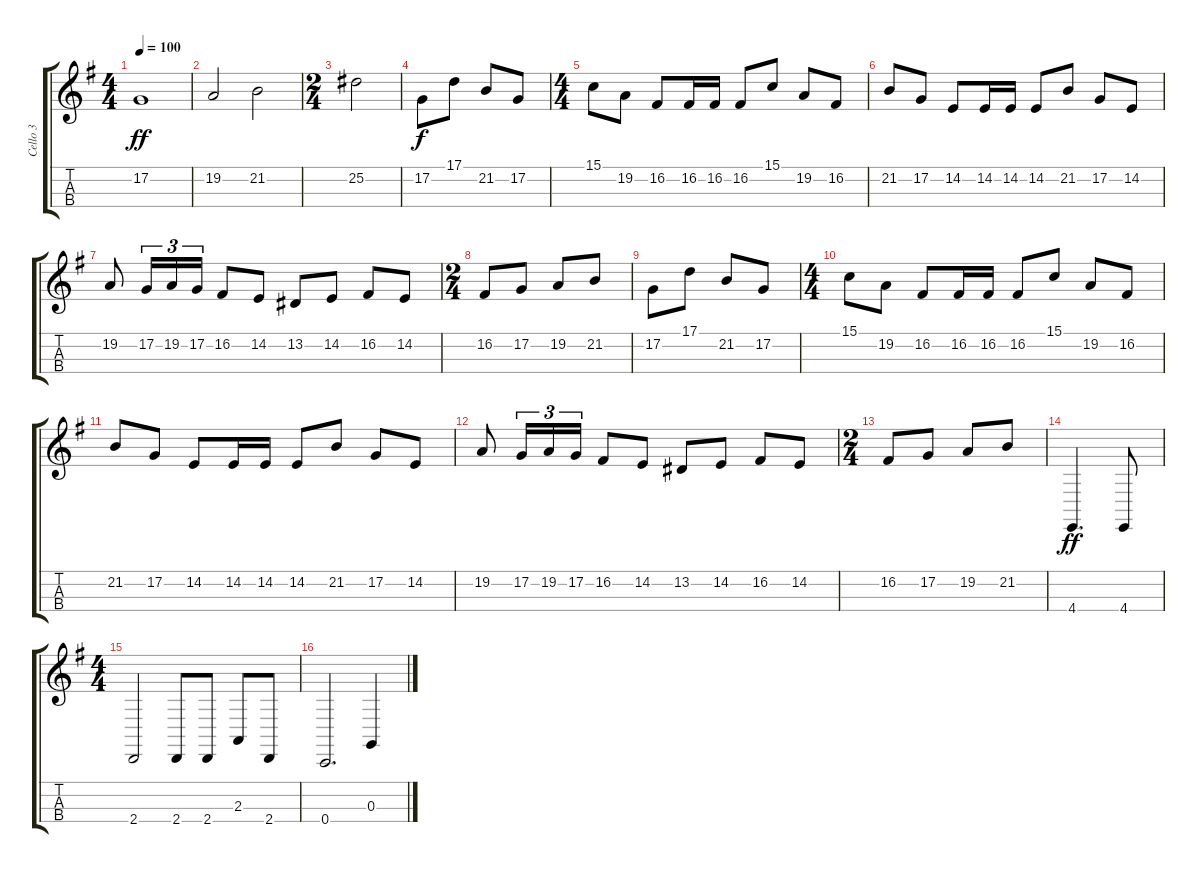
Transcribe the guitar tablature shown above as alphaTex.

\track ("Cello 3" "Cello 3") {instrument cello}
\staff {score tabs}
\tuning (A3 D3 G2 C2) {hide}
\ts (4 4)
\tempo 100
\clef g2
\ks g
17.2.1{dy ff} |
19.2.2 21.2.2 |
\ts (2 4)
25.2.2 |
17.2.8{dy f} 17.1.8 21.2.8 17.2.8 |
\ts (4 4)
15.1.8 19.2.8 16.2.8 16.2.16 16.2.16 16.2.8 15.1.8 19.2.8 16.2.8 |
21.2.8 17.2.8 14.2.8 14.2.16 14.2.16 14.2.8 21.2.8 17.2.8 14.2.8 |
19.2.8 17.2.16{tu (3 2)} 19.2.16{tu (3 2)} 17.2.16{tu (3 2)} 16.2.8 14.2.8 13.2.8 14.2.8 16.2.8 14.2.8 |
\ts (2 4)
16.2.8 17.2.8 19.2.8 21.2.8 |
17.2.8 17.1.8 21.2.8 17.2.8 |
\ts (4 4)
15.1.8 19.2.8 16.2.8 16.2.16 16.2.16 16.2.8 15.1.8 19.2.8 16.2.8 |
21.2.8 17.2.8 14.2.8 14.2.16 14.2.16 14.2.8 21.2.8 17.2.8 14.2.8 |
19.2.8 17.2.16{tu (3 2)} 19.2.16{tu (3 2)} 17.2.16{tu (3 2)} 16.2.8 14.2.8 13.2.8 14.2.8 16.2.8 14.2.8 |
\ts (2 4)
16.2.8 17.2.8 19.2.8 21.2.8 |
4.4.4{d dy ff} 4.4.8 |
\ts (4 4)
2.4.2 2.4.8 2.4.8 2.3.8 2.4.8 |
0.4.2{d} 0.3.4
